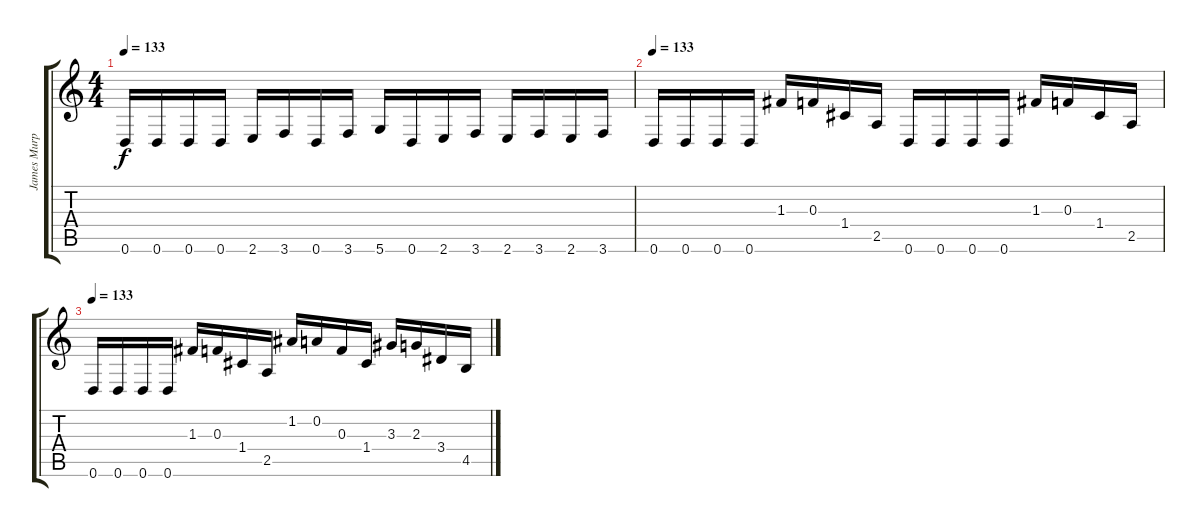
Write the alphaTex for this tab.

\track ("James Murphy" "James Murp") {instrument distortionguitar}
\staff {score tabs}
\tuning (D4 A3 F3 C3 G2 D2) {hide}
\ts (4 4)
\tempo 133
\clef g2
\ks c
0.6.16{dy f} 0.6.16 0.6.16 0.6.16 2.6.16 3.6.16 0.6.16 3.6.16 5.6.16 0.6.16 2.6.16 3.6.16 2.6.16 3.6.16 2.6.16 3.6.16 |
\tempo 133
0.6.16 0.6.16 0.6.16 0.6.16 1.3.16 0.3.16 1.4.16 2.5.16 0.6.16 0.6.16 0.6.16 0.6.16 1.3.16 0.3.16 1.4.16 2.5.16 |
\tempo 133
0.6.16 0.6.16 0.6.16 0.6.16 1.3.16 0.3.16 1.4.16 2.5.16 1.2.16 0.2.16 0.3.16 1.4.16 3.3.16 2.3.16 3.4.16 4.5.16
